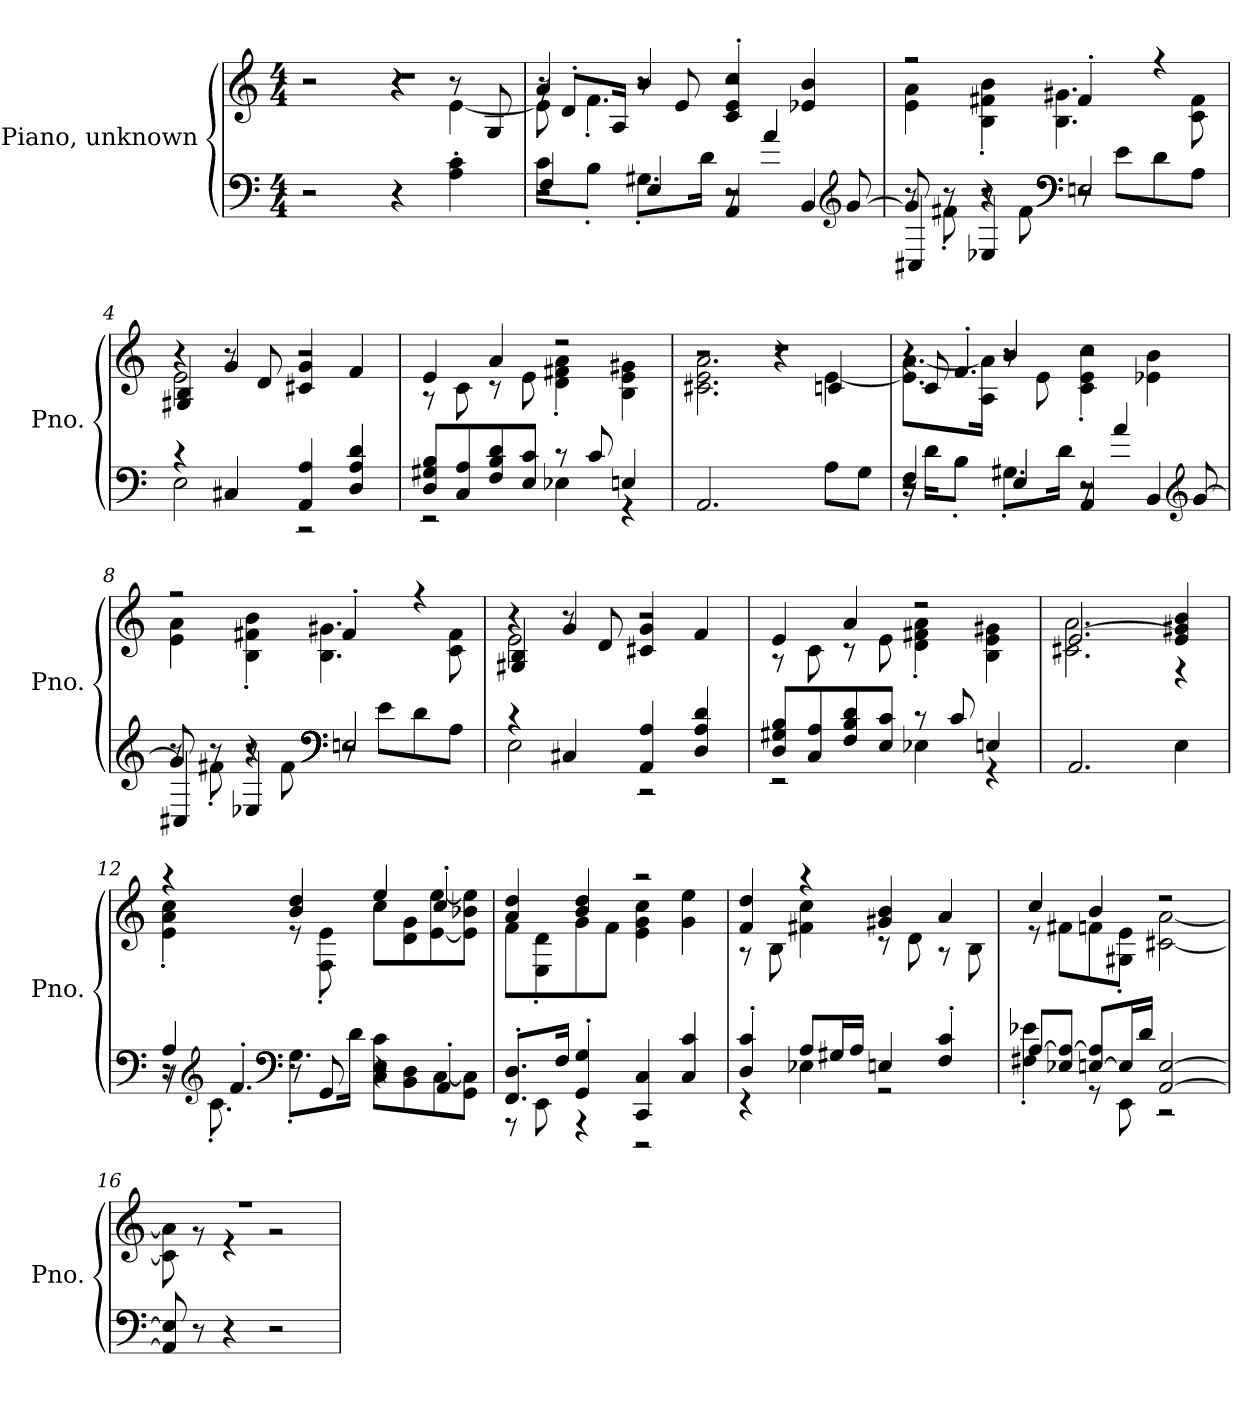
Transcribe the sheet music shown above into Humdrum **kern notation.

**kern	**kern
*part1	*part1
*staff2	*staff1
*I"Piano, unknown	*
*I'Pno.	*
*clefF4	*clefG2
*k[]	*k[]
*M4/4	*M4/4
*MM120	*MM120
=1	=1
*	*^
*	*	*^
2r	1r	2r	2r
4r	.	4r	4r
4A\' 4c\'	.	[4e\	8r
.	.	.	8G/
=2	=2	=2	=2
*^	*	*	*
*	*^	*	*	*
2r	8c\L	4F/	4a/	8e\]	16r
.	.	.	.	.	8d'/L
.	8B'\J	.	.	4.f'\	.
.	.	.	.	.	16A/Jk
.	8.G#X'\L	4E/	4b/	.	8r
.	.	.	.	.	8e/
.	16d\Jk	.	.	.	.
8r	2r	4AA/	2r	2r	4c/' 4e/' 4cc/'
4a/	.	.	.	.	.
.	.	4BB/	.	.	4e-X/ 4b/
*clefG2	*	*	*	*	*
[8g/	.	.	.	.	.
*	*	*	*	*v	*v
=3	=3	=3	=3	=3
8g/]	8r	4C#X/	2r	4e\ 4a\
8r	8f#X'\	.	.	.
4r	8r	4E-X/	.	4B\' 4f#X\' 4b\'
.	8f#\	.	.	.
*clefF4	*	*	*	*
2r	8r	2En/	4f#'/	4.B\ 4.g#X\
.	8e\L	.	.	.
.	8d\	.	4r	.
.	8A\J	.	.	8c\ 8f#\
*	*v	*v	*	*
=4	=4	=4	=4
*	*	*	*^
4r	2E\	4r	2e\	4G#X/ 4B/
4C#X/	.	4g/	.	8r
.	.	.	.	8d/
4AA/ 4A/	2r	2r	2r	4c#X/ 4g/
4D/ 4A/ 4d/	.	.	.	4f/
*	*	*	*v	*v
!!LO:LB:g=z
=5	=5	=5	=5
8D/ 8G#X/ 8B/L	2r	4e/	8r
8C/ 8A/	.	.	8c\
8F/ 8B/ 8d/	.	4a/	8r
8E/ 8c/J	.	.	8e\
8r	4E-X\	2r	4d\' 4f#X\' 4a\'
8c/	.	.	.
4En/	4r	.	4B\ 4e\ 4g#X\
*v	*v	*	*
=6	=6	=6
*	*	*^
2.AA/	1r	2.c#X\ 2.e\ 2.a\	2r
.	.	.	4r
8A\L	.	[4e\	4cn/
8G\J	.	.	.
=7	=7	=7	=7
*^	*	*	*
*	*^	*	*	*
2r	16r	4F/	4r	8.e\] [8.a\L	8c/
.	16d\KL	.	.	.	.
.	8B'\J	.	.	.	4.f'/
.	.	.	.	16A\ 16a\]Jk	.
.	8.G#X'\L	4E/	4b/	8r	.
.	.	.	.	8e\	.
.	16d\Jk	.	.	.	.
8r	2r	4AA/	2r	4c\' 4e\' 4cc\'	2r
4a/	.	.	.	.	.
.	.	4BB/	.	4e-X\ 4b\	.
*clefG2	*	*	*	*	*
[8g/	.	.	.	.	.
*	*	*	*	*v	*v
!!LO:LB:g=z
=8	=8	=8	=8	=8
8g/]	8r	4C#X/	2r	4e\ 4a\
8r	8f#X'\	.	.	.
4r	8r	4E-X/	.	4B\' 4f#X\' 4b\'
.	8f#\	.	.	.
*clefF4	*	*	*	*
2r	8r	2En/	4f#'/	4.B\ 4.g#X\
.	8e\L	.	.	.
.	8d\	.	4r	.
.	8A\J	.	.	8c\ 8f#\
*	*v	*v	*	*
=9	=9	=9	=9
*	*	*	*^
4r	2E\	4r	2e\	4G#X/ 4B/
4C#X/	.	4g/	.	8r
.	.	.	.	8d/
4AA/ 4A/	2r	2r	2r	4c#X/ 4g/
4D/ 4A/ 4d/	.	.	.	4f/
*	*	*	*v	*v
=10	=10	=10	=10
8D/ 8G#X/ 8B/L	2r	4e/	8r
8C/ 8A/	.	.	8c\
8F/ 8B/ 8d/	.	4a/	8r
8E/ 8c/J	.	.	8e\
8r	4E-X\	2r	4d\' 4f#X\' 4a\'
8c/	.	.	.
4En/	4r	.	4B\ 4e\ 4g#X\
*v	*v	*	*
=11	=11	=11
2.AA/	[2.e/	2.c#X\ 2.a\
4E\	4e/] 4g#X/ 4b/	4r
!!LO:LB:g=z	!!
=12	=12	=12
*^	*	*
*	*^	*	*
8r	16r	4A/	4r	4e\' 4a\' 4cc\'
*clefG2	*	*	*	*
.	8.c'\	.	.	.
4.f'/	.	.	.	.
*clefF4	*	*	*	*
.	8.G'\L	8r	4b/ 4dd/	8r
.	.	8GG/	.	8F\' 8e\'
.	16d\Jk	.	.	.
2r	8C\ 8E\ 8c\L	4r	4ee/	8cc\L
.	8BB\ 8D\	.	.	8d\ 8g\
.	[8C\	4AA'/	4cc'/	[8e\ [8ee\
.	8GG\ 8C\]J	.	.	8e\] 8b-X\ 8ee\]J
*	*v	*v	*	*
=13	=13	=13	=13
8.FF/' 8.D/'L	8r	4a/ 4dd/	8f\L
.	8EE\	.	8E\' 8d\'
16F/Jk	.	.	.
4GG/' 4G/'	4r	4b/ 4dd/	8g\
.	.	.	8f\J
4CC/ 4C/	2r	2r	4e\ 4g\ 4cc\
4C/ 4c/	.	.	4g\ 4ee\
=14	=14	=14	=14
4D/' 4c/'	4r	4f/ 4dd/	8r
.	.	.	8B\
8A/L	4E-X\	4r	4f#X\ 4cc\
16G#X/L	.	.	.
16A/JJ	.	.	.
4En/	2r	4g#X/ 4b/	8r
.	.	.	8d\
4F/' 4c/'	.	4a/	8r
.	.	.	8B\
!!LO:LB:g=z	!!
=15	=15	=15	=15
[8A/L	4F#X\' 4e-X\'	4cc/	8r
8E-X/ 8A/_J	.	.	8f#X\L
[8En/ 8A/]L	8r	4b/	8fn\
16E/L]	8EE\	.	8G#X\' 8e\'J
16d/JJ	.	.	.
[2AA/ [2E/	2r	2r	[2c#X\ [2a\
*v	*v	*	*
=16	=16	=16
8AA/] 8E/]	1r	8c#\] 8a\]
8r	.	8r
4r	.	4r
2r	.	2r
*	*v	*v
=	=
*-	*-
